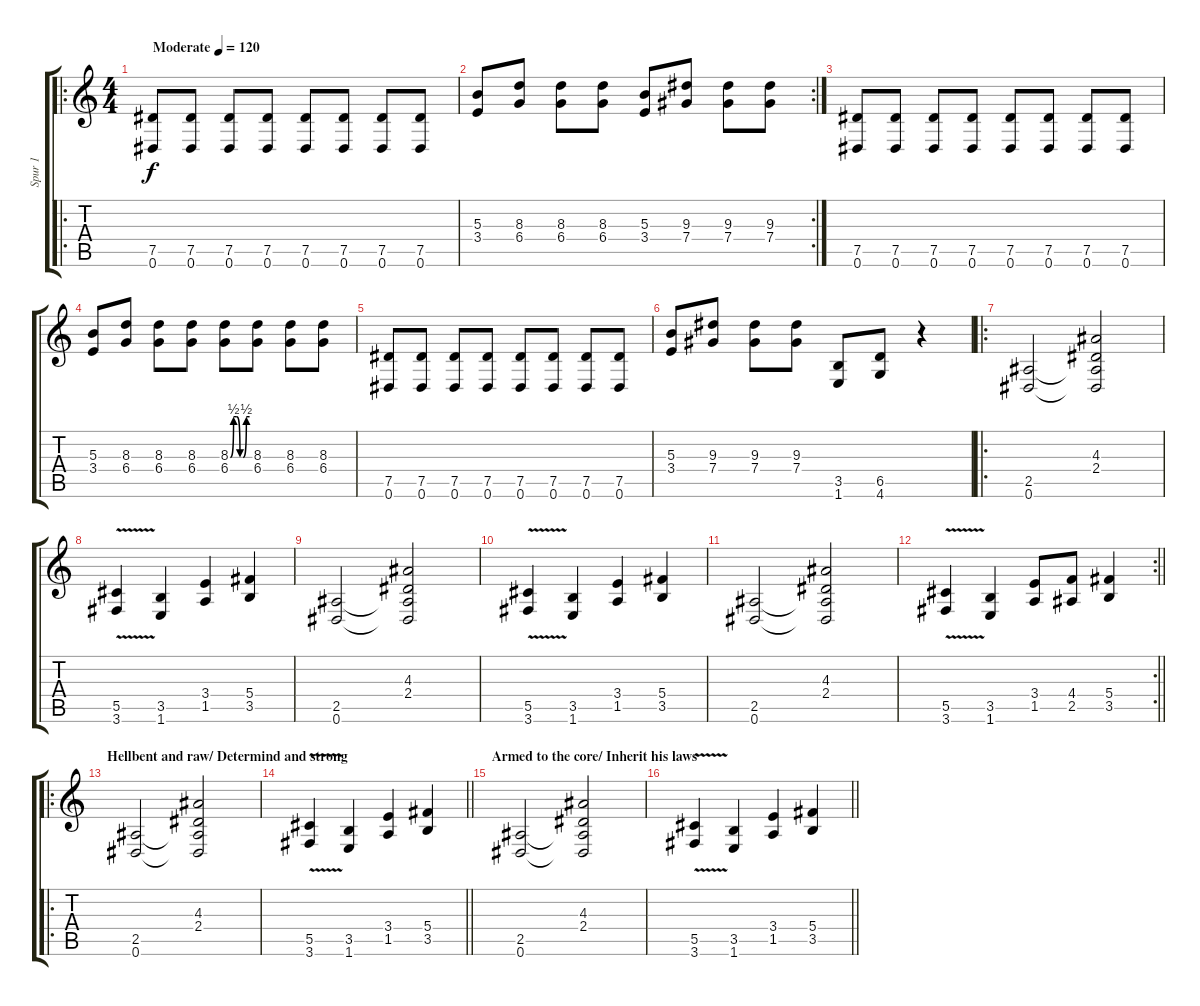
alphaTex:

\track ("Spur 1" "Spur 1") {instrument distortionguitar}
\staff {score tabs}
\tuning (Eb4 Bb3 Gb3 Db3 Ab2 Eb2) {hide}
\ro
\ts (4 4)
\tempo (120 "Moderate")
\clef g2
\ks c
(7.5 0.6).8{dy f instrument distortionguitar} (7.5 0.6).8 (7.5 0.6).8 (7.5 0.6).8 (7.5 0.6).8 (7.5 0.6).8 (7.5 0.6).8 (7.5 0.6).8 |
\rc 2
(5.3 3.4).8 (8.3 6.4).8 (8.3 6.4).8 (8.3 6.4).8 (5.3 3.4).8 (9.3 7.4).8 (9.3 7.4).8 (9.3 7.4).8 |
(7.5 0.6).8 (7.5 0.6).8 (7.5 0.6).8 (7.5 0.6).8 (7.5 0.6).8 (7.5 0.6).8 (7.5 0.6).8 (7.5 0.6).8 |
(5.3 3.4).8 (8.3 6.4).8 (8.3 6.4).8 (8.3 6.4).8 (8.3{be (custom 0 0 10 2 20 2 30 0 40 0 50 2 60 2)} 6.4).8 (8.3 6.4).8 (8.3 6.4).8 (8.3 6.4).8 |
(7.5 0.6).8 (7.5 0.6).8 (7.5 0.6).8 (7.5 0.6).8 (7.5 0.6).8 (7.5 0.6).8 (7.5 0.6).8 (7.5 0.6).8 |
(5.3 3.4).8 (9.3 7.4).8 (9.3 7.4).8 (9.3 7.4).8 (3.5 1.6).8 (6.5 4.6).8 r.4 |
\ro
(2.5 0.6).2 (4.3 2.4 2.5{t} 0.6{t}).2 |
(5.5{v} 3.6{v}).4 (3.5 1.6).4 (3.4 1.5).4 (5.4 3.5).4 |
(2.5 0.6).2 (4.3 2.4 2.5{t} 0.6{t}).2 |
(5.5{v} 3.6{v}).4 (3.5 1.6).4 (3.4 1.5).4 (5.4 3.5).4 |
(2.5 0.6).2 (4.3 2.4 2.5{t} 0.6{t}).2 |
\rc 2
\barLineRight lightlight
(5.5{v} 3.6{v}).4 (3.5 1.6).4 (3.4 1.5).8 (4.4 2.5).8 (5.4 3.5).4 |
\ro
\section ("" "Hellbent and raw/ Determind and strong")
(2.5 0.6).2 (4.3 2.4 2.5{t} 0.6{t}).2 |
\barLineRight lightlight
(5.5{v} 3.6{v}).4 (3.5 1.6).4 (3.4 1.5).4 (5.4 3.5).4 |
\section ("" "Armed to the core/ Inherit his laws")
(2.5 0.6).2 (4.3 2.4 2.5{t} 0.6{t}).2 |
\barLineRight lightlight
(5.5{v} 3.6{v}).4 (3.5 1.6).4 (3.4 1.5).4 (5.4 3.5).4
